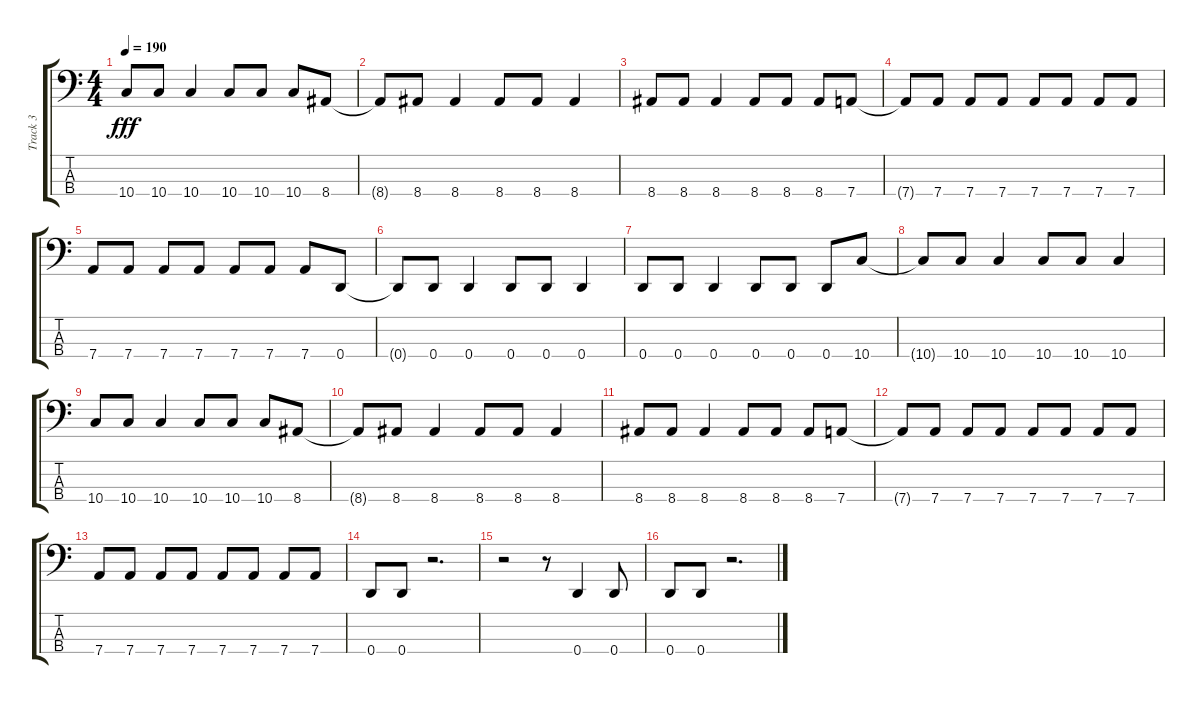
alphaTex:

\track ("Track 3" "Track 3") {instrument electricbassfinger}
\staff {score tabs}
\tuning (G2 D2 A1 D1) {hide}
\ts (4 4)
\tempo 190
\clef f4
\ks c
10.4.8{dy fff} 10.4.8 10.4.4 10.4.8 10.4.8 10.4.8 8.4.8 |
8.4{t}.8 8.4.8 8.4.4 8.4.8 8.4.8 8.4.4 |
8.4.8 8.4.8 8.4.4 8.4.8 8.4.8 8.4.8 7.4.8 |
7.4{t}.8 7.4.8 7.4.8 7.4.8 7.4.8 7.4.8 7.4.8 7.4.8 |
7.4.8 7.4.8 7.4.8 7.4.8 7.4.8 7.4.8 7.4.8 0.4.8 |
0.4{t}.8 0.4.8 0.4.4 0.4.8 0.4.8 0.4.4 |
0.4.8 0.4.8 0.4.4 0.4.8 0.4.8 0.4.8 10.4.8 |
10.4{t}.8 10.4.8 10.4.4 10.4.8 10.4.8 10.4.4 |
10.4.8 10.4.8 10.4.4 10.4.8 10.4.8 10.4.8 8.4.8 |
8.4{t}.8 8.4.8 8.4.4 8.4.8 8.4.8 8.4.4 |
8.4.8 8.4.8 8.4.4 8.4.8 8.4.8 8.4.8 7.4.8 |
7.4{t}.8 7.4.8 7.4.8 7.4.8 7.4.8 7.4.8 7.4.8 7.4.8 |
7.4.8 7.4.8 7.4.8 7.4.8 7.4.8 7.4.8 7.4.8 7.4.8 |
0.4.8 0.4.8 r.2{d} |
r.2 r.8 0.4.4 0.4.8 |
0.4.8 0.4.8 r.2{d}
